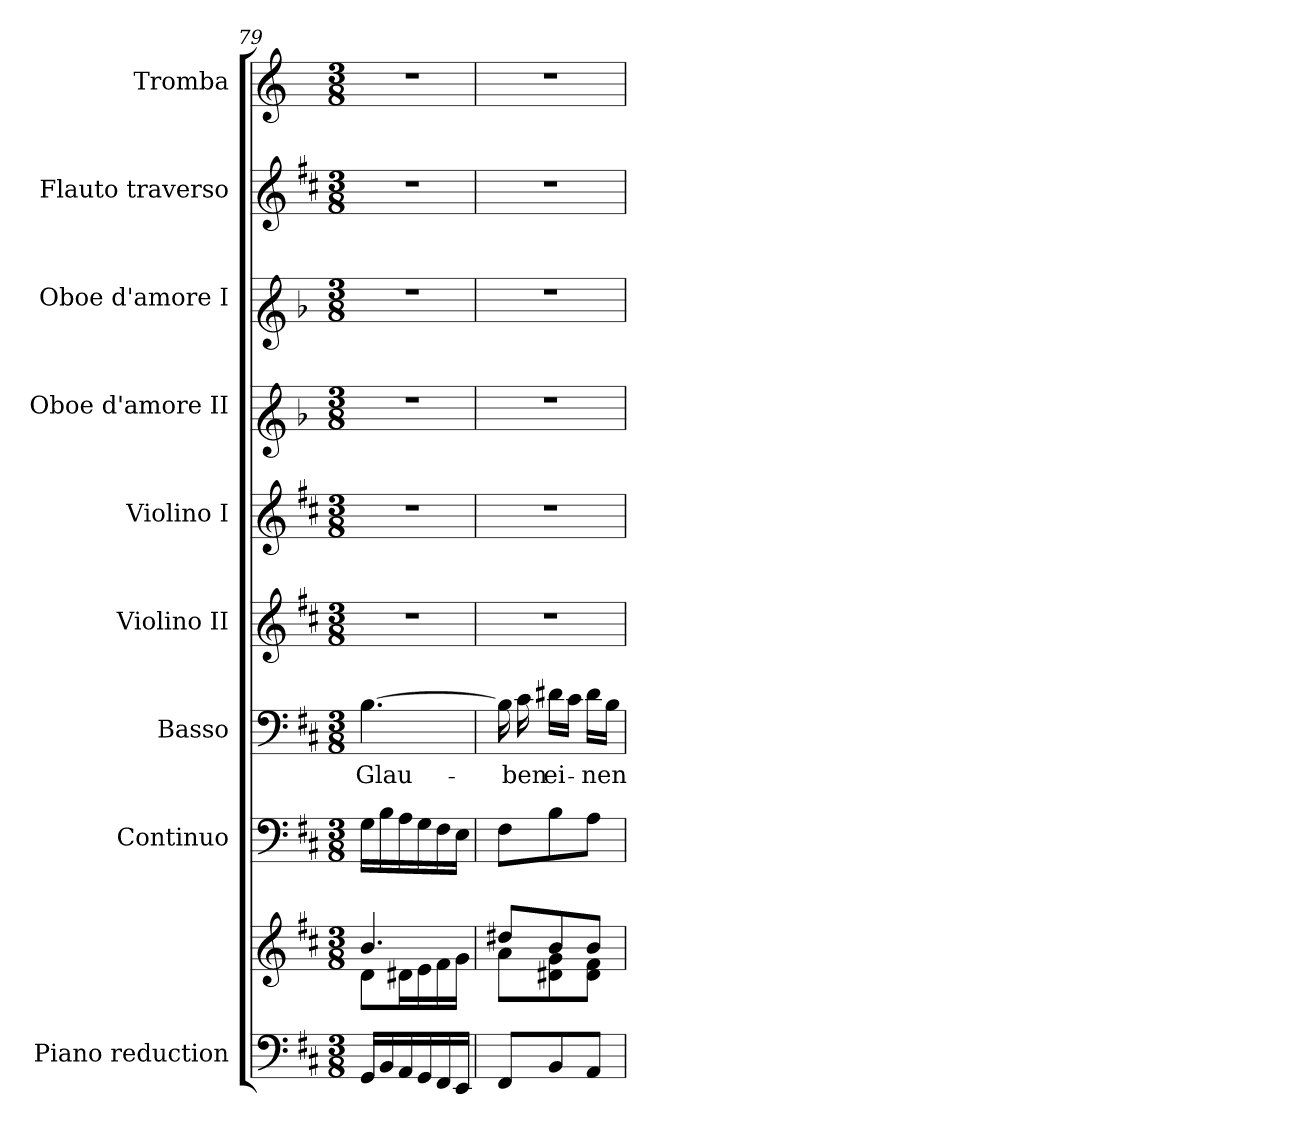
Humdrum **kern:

**kern	**kern	**kern	**kern	**text	**kern	**kern	**kern	**kern	**kern	**kern
*part9	*part9	*part8	*part7	*part7	*part6	*part5	*part4	*part3	*part2	*part1
*staff10	*staff9	*staff8	*staff7	*staff7	*staff6	*staff5	*staff4	*staff3	*staff2	*staff1
*I"Piano reduction	*	*I"Continuo	*I"Basso	*	*I"Violino II	*I"Violino I	*I"Oboe d'amore II	*I"Oboe d'amore I	*I"Flauto traverso	*I"Tromba
*I'Pno	*	*	*	*	*I'Vln	*I'Vln	*	*	*I'Fl	*
*clefF4	*clefG2	*clefF4	*clefF4	*	*clefG2	*clefG2	*clefG1	*clefG1	*clefG2	*clefG2
*	*	*	*	*	*	*	*ITrd2c3	*ITrd2c3	*	*ITrd-1c-2
*k[f#c#]	*k[f#c#]	*k[f#c#]	*k[f#c#]	*	*k[f#c#]	*k[f#c#]	*k[f#c#]	*k[f#c#]	*k[f#c#]	*k[f#c#]
*M3/8	*M3/8	*M3/8	*M3/8	*	*M3/8	*M3/8	*M3/8	*M3/8	*M3/8	*M3/8
=79	=79	=79	=79	=79	=79	=79	=79	=79	=79	=79
*	*^	*	*	*	*	*	*	*	*	*
!	!	!	!	!	!LO:LY:b	!	!	!	!	!	!
16GG/LL	4.b/	8d\L	16G\LL	[4.B\	Glau-	4.r	4.r	4.r	4.r	4.r	4.r
16BB/	.	.	16B\	.	.	.	.	.	.	.	.
16AA/	.	16d#X\L	16A\	.	.	.	.	.	.	.	.
16GG/	.	16e\	16G\	.	.	.	.	.	.	.	.
16FF#/	.	16f#\	16F#\	.	.	.	.	.	.	.	.
16EE/JJ	.	16g\JJ	16E\JJ	.	.	.	.	.	.	.	.
!!LO:PB:g=z
=80	=80	=80	=80	=80	=80	=80	=80	=80	=80	=80	=80
8FF#/L	8dd#X/L	8a\L	8F#\L	16B\]	.	4.r	4.r	4.r	4.r	4.r	4.r
!	!	!	!	!	!LO:LY:b	!	!	!	!	!	!
.	.	.	.	16c#\	-ben	.	.	.	.	.	.
!	!	!	!	!	!LO:LY:b	!	!	!	!	!	!
8BB/	8b/	8d#X\ 8g\	8B\	16d#X\LL	ei-	.	.	.	.	.	.
.	.	.	.	16c#\JJ	.	.	.	.	.	.	.
!	!	!	!	!	!LO:LY:b	!	!	!	!	!	!
8AA/J	8b/J	8d#\ 8f#\J	8A\J	16d#\LL	-nen	.	.	.	.	.	.
.	.	.	.	16B\JJ	.	.	.	.	.	.	.
*	*v	*v	*	*	*	*	*	*	*	*	*
=	=	=	=	=	=	=	=	=	=	=
*-	*-	*-	*-	*-	*-	*-	*-	*-	*-	*-
